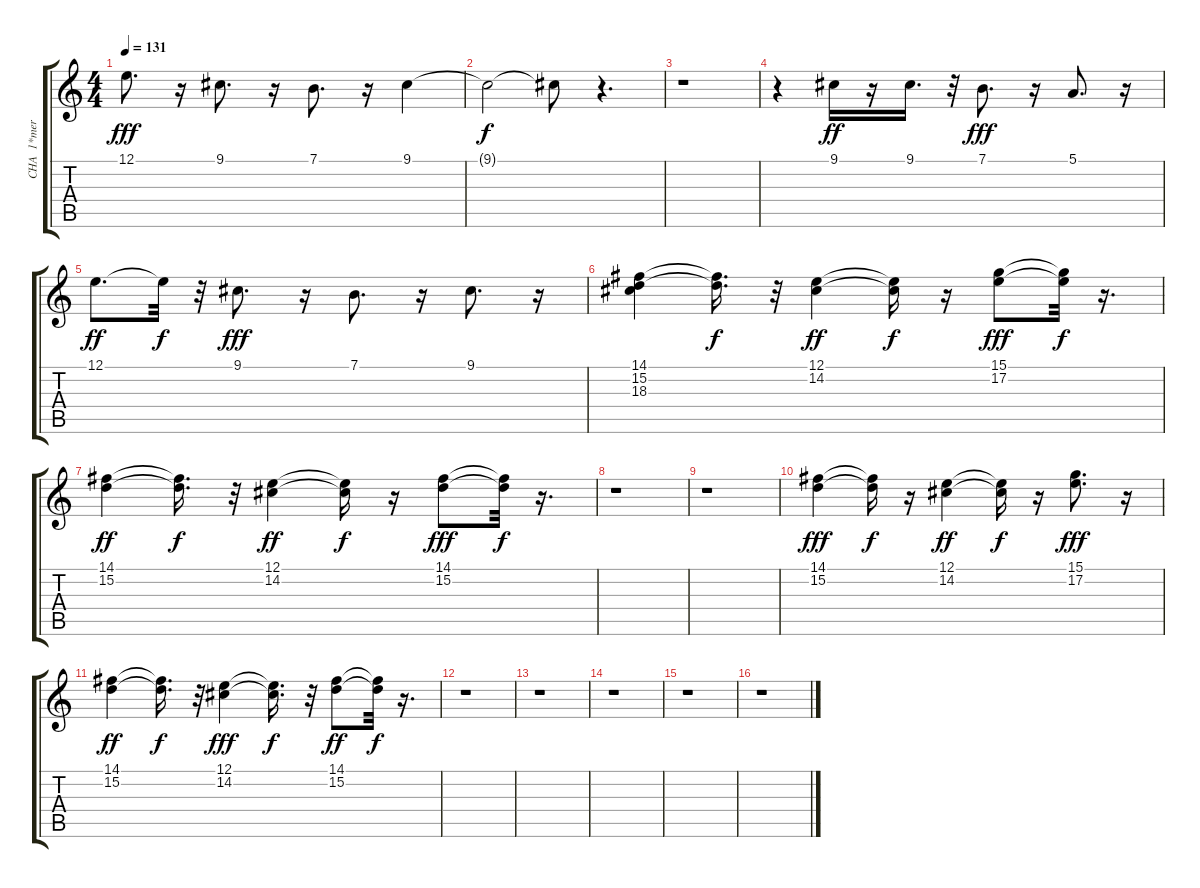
\track ("CHA  1*merged" "CHA  1*mer") {instrument lead8bassandlead}
\staff {score tabs}
\tuning (E4 B3 G3 D3 A2 E2) {hide}
\ts (4 4)
\tempo 131
\clef g2
\ks c
12.1.8{d dy fff} r.16 9.1.8{d} r.16 7.1.8{d} r.16 9.1.4 |
9.1{t}.2{dy f} 9.1{t}.8 r.4{d} |
r.1 |
r.4 9.1.16{dy ff} r.16 9.1.16{d} r.32 7.1.8{d dy fff} r.16 5.1.8{d} r.16 |
12.1.8{d dy ff} 12.1{t}.32{dy f} r.32 9.1.8{d dy fff} r.16 7.1.8{d} r.16 9.1.8{d} r.16 |
(14.1 15.2 18.3).4 (14.1{t} 15.2{t}).16{d dy f} r.32 (12.1 14.2).4{dy ff} (12.1{t} 14.2{t}).16{dy f} r.16 (15.1 17.2).8{dy fff} (15.1{t} 17.2{t}).32{dy f} r.16{d} |
(14.1 15.2).4{dy ff} (14.1{t} 15.2{t}).16{d dy f} r.32 (12.1 14.2).4{dy ff} (12.1{t} 14.2{t}).16{dy f} r.16 (14.1 15.2).8{dy fff} (14.1{t} 15.2{t}).32{dy f} r.16{d} |
r.1 |
r.1 |
(14.1 15.2).4{dy fff} (14.1{t} 15.2{t}).16{dy f} r.16 (12.1 14.2).4{dy ff} (12.1{t} 14.2{t}).16{dy f} r.16 (15.1 17.2).8{d dy fff} r.16 |
(14.1 15.2).4{dy ff} (14.1{t} 15.2{t}).16{d dy f} r.32 (12.1 14.2).4{dy fff} (12.1{t} 14.2{t}).16{d dy f} r.32 (14.1 15.2).8{dy ff} (14.1{t} 15.2{t}).32{dy f} r.16{d} |
r.1 |
r.1 |
r.1 |
r.1 |
r.1
